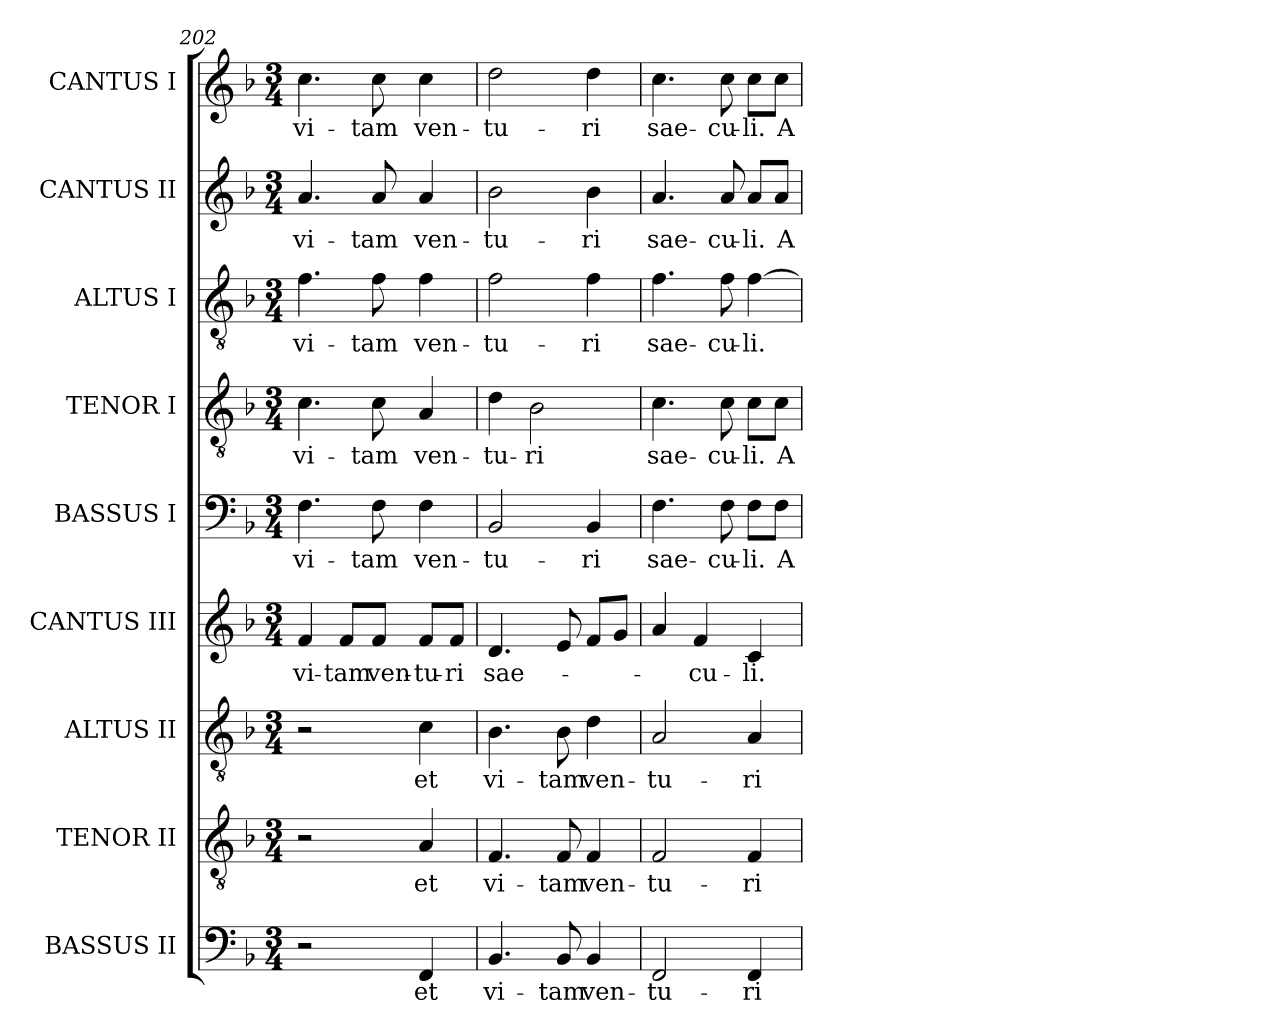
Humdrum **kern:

**kern	**text	**kern	**text	**kern	**text	**kern	**text	**kern	**text	**kern	**text	**kern	**text	**kern	**text	**kern	**text
*part9	*part9	*part8	*part8	*part7	*part7	*part6	*part6	*part5	*part5	*part4	*part4	*part3	*part3	*part2	*part2	*part1	*part1
*staff9	*staff9	*staff8	*staff8	*staff7	*staff7	*staff6	*staff6	*staff5	*staff5	*staff4	*staff4	*staff3	*staff3	*staff2	*staff2	*staff1	*staff1
*I"BASSUS II	*	*I"TENOR II	*	*I"ALTUS II	*	*I"CANTUS III	*	*I"BASSUS I	*	*I"TENOR I	*	*I"ALTUS I	*	*I"CANTUS II	*	*I"CANTUS I	*
*I'B. II	*	*I'T. II	*	*I'A. II	*	*I'C. III	*	*I'B. I	*	*I'T. I	*	*I'A. I	*	*I'C. II	*	*I'C. I	*
*clefF4	*	*clefGv2	*	*clefGv2	*	*clefG2	*	*clefF4	*	*clefGv2	*	*clefGv2	*	*clefG2	*	*clefG2	*
*	*	*ITrd7c12	*	*ITrd7c12	*	*	*	*	*	*ITrd7c12	*	*ITrd7c12	*	*	*	*	*
*k[b-]	*	*k[b-]	*	*k[b-]	*	*k[b-]	*	*k[b-]	*	*k[b-]	*	*k[b-]	*	*k[b-]	*	*k[b-]	*
*F:	*	*F:	*	*F:	*	*F:	*	*F:	*	*F:	*	*F:	*	*F:	*	*F:	*
*M3/4	*	*M3/4	*	*M3/4	*	*M3/4	*	*M3/4	*	*M3/4	*	*M3/4	*	*M3/4	*	*M3/4	*
=202	=202	=202	=202	=202	=202	=202	=202	=202	=202	=202	=202	=202	=202	=202	=202	=202	=202
!	!	!	!	!	!	!	!LO:LY:b:color=#000000	!	!	!	!	!	!	!	!	!	!
!	!	!	!	!	!	!	!	!	!LO:LY:b:color=#000000	!	!	!	!	!	!	!	!
!	!	!	!	!	!	!	!	!	!	!	!LO:LY:b:color=#000000	!	!	!	!	!	!
!	!	!	!	!	!	!	!	!	!	!	!	!	!LO:LY:b:color=#000000	!	!	!	!
!	!	!	!	!	!	!	!	!	!	!	!	!	!	!	!LO:LY:b:color=#000000	!	!
!	!	!	!	!	!	!	!	!	!	!	!	!	!	!	!	!	!LO:LY:b:color=#000000
2r	.	2r	.	2r	.	4fi/	vi-	4.Fi\	vi-	4.Ci\	vi-	4.Fi\	vi-	4.ai/	vi-	4.cci\	vi-
!	!	!	!	!	!	!	!LO:LY:b:color=#000000	!	!	!	!	!	!	!	!	!	!
.	.	.	.	.	.	8fi/L	-tam	.	.	.	.	.	.	.	.	.	.
!	!	!	!	!	!	!	!LO:LY:b:color=#000000	!	!	!	!	!	!	!	!	!	!
!	!	!	!	!	!	!	!	!	!LO:LY:b:color=#000000	!	!	!	!	!	!	!	!
!	!	!	!	!	!	!	!	!	!	!	!LO:LY:b:color=#000000	!	!	!	!	!	!
!	!	!	!	!	!	!	!	!	!	!	!	!	!LO:LY:b:color=#000000	!	!	!	!
!	!	!	!	!	!	!	!	!	!	!	!	!	!	!	!LO:LY:b:color=#000000	!	!
!	!	!	!	!	!	!	!	!	!	!	!	!	!	!	!	!	!LO:LY:b:color=#000000
.	.	.	.	.	.	8fi/J	ven-	8Fi\	-tam	8Ci\	-tam	8Fi\	-tam	8ai/	-tam	8cci\	-tam
!	!LO:LY:b:color=#000000	!	!	!	!	!	!	!	!	!	!	!	!	!	!	!	!
!	!	!	!LO:LY:b:color=#000000	!	!	!	!	!	!	!	!	!	!	!	!	!	!
!	!	!	!	!	!LO:LY:b:color=#000000	!	!	!	!	!	!	!	!	!	!	!	!
!	!	!	!	!	!	!	!LO:LY:b:color=#000000	!	!	!	!	!	!	!	!	!	!
!	!	!	!	!	!	!	!	!	!LO:LY:b:color=#000000	!	!	!	!	!	!	!	!
!	!	!	!	!	!	!	!	!	!	!	!LO:LY:b:color=#000000	!	!	!	!	!	!
!	!	!	!	!	!	!	!	!	!	!	!	!	!LO:LY:b:color=#000000	!	!	!	!
!	!	!	!	!	!	!	!	!	!	!	!	!	!	!	!LO:LY:b:color=#000000	!	!
!	!	!	!	!	!	!	!	!	!	!	!	!	!	!	!	!	!LO:LY:b:color=#000000
4FFi/	et	4AAi/	et	4Ci\	et	8fi/L	-tu-	4Fi\	ven-	4AAi/	ven-	4Fi\	ven-	4ai/	ven-	4cci\	ven-
!	!	!	!	!	!	!	!LO:LY:b:color=#000000	!	!	!	!	!	!	!	!	!	!
.	.	.	.	.	.	8fi/J	-ri	.	.	.	.	.	.	.	.	.	.
=203	=203	=203	=203	=203	=203	=203	=203	=203	=203	=203	=203	=203	=203	=203	=203	=203	=203
!	!LO:LY:b:color=#000000	!	!	!	!	!	!	!	!	!	!	!	!	!	!	!	!
!	!	!	!LO:LY:b:color=#000000	!	!	!	!	!	!	!	!	!	!	!	!	!	!
!	!	!	!	!	!LO:LY:b:color=#000000	!	!	!	!	!	!	!	!	!	!	!	!
!	!	!	!	!	!	!	!LO:LY:b:color=#000000	!	!	!	!	!	!	!	!	!	!
!	!	!	!	!	!	!	!	!	!LO:LY:b:color=#000000	!	!	!	!	!	!	!	!
!	!	!	!	!	!	!	!	!	!	!	!LO:LY:b:color=#000000	!	!	!	!	!	!
!	!	!	!	!	!	!	!	!	!	!	!	!	!LO:LY:b:color=#000000	!	!	!	!
!	!	!	!	!	!	!	!	!	!	!	!	!	!	!	!LO:LY:b:color=#000000	!	!
!	!	!	!	!	!	!	!	!	!	!	!	!	!	!	!	!	!LO:LY:b:color=#000000
4.BB-i/	vi-	4.FFi/	vi-	4.BB-i\	vi-	4.di/	sae-	2BB-i/	-tu-	4Di\	-tu-	2Fi\	-tu-	2b-i\	-tu-	2ddi\	-tu-
!	!	!	!	!	!	!	!	!	!	!	!LO:LY:b:color=#000000	!	!	!	!	!	!
.	.	.	.	.	.	.	.	.	.	2BB-i\	-ri	.	.	.	.	.	.
!	!LO:LY:b:color=#000000	!	!	!	!	!	!	!	!	!	!	!	!	!	!	!	!
!	!	!	!LO:LY:b:color=#000000	!	!	!	!	!	!	!	!	!	!	!	!	!	!
!	!	!	!	!	!LO:LY:b:color=#000000	!	!	!	!	!	!	!	!	!	!	!	!
8BB-i/	-tam	8FFi/	-tam	8BB-i\	-tam	8ei/	.	.	.	.	.	.	.	.	.	.	.
!	!LO:LY:b:color=#000000	!	!	!	!	!	!	!	!	!	!	!	!	!	!	!	!
!	!	!	!LO:LY:b:color=#000000	!	!	!	!	!	!	!	!	!	!	!	!	!	!
!	!	!	!	!	!LO:LY:b:color=#000000	!	!	!	!	!	!	!	!	!	!	!	!
!	!	!	!	!	!	!	!	!	!LO:LY:b:color=#000000	!	!	!	!	!	!	!	!
!	!	!	!	!	!	!	!	!	!	!	!	!	!LO:LY:b:color=#000000	!	!	!	!
!	!	!	!	!	!	!	!	!	!	!	!	!	!	!	!LO:LY:b:color=#000000	!	!
!	!	!	!	!	!	!	!	!	!	!	!	!	!	!	!	!	!LO:LY:b:color=#000000
4BB-i/	ven-	4FFi/	ven-	4Di\	ven-	8fi/L	.	4BB-i/	-ri	.	.	4Fi\	-ri	4b-i\	-ri	4ddi\	-ri
.	.	.	.	.	.	8gi/J	.	.	.	.	.	.	.	.	.	.	.
=204	=204	=204	=204	=204	=204	=204	=204	=204	=204	=204	=204	=204	=204	=204	=204	=204	=204
!	!LO:LY:b:color=#000000	!	!	!	!	!	!	!	!	!	!	!	!	!	!	!	!
!	!	!	!LO:LY:b:color=#000000	!	!	!	!	!	!	!	!	!	!	!	!	!	!
!	!	!	!	!	!LO:LY:b:color=#000000	!	!	!	!	!	!	!	!	!	!	!	!
!	!	!	!	!	!	!	!	!	!LO:LY:b:color=#000000	!	!	!	!	!	!	!	!
!	!	!	!	!	!	!	!	!	!	!	!LO:LY:b:color=#000000	!	!	!	!	!	!
!	!	!	!	!	!	!	!	!	!	!	!	!	!LO:LY:b:color=#000000	!	!	!	!
!	!	!	!	!	!	!	!	!	!	!	!	!	!	!	!LO:LY:b:color=#000000	!	!
!	!	!	!	!	!	!	!	!	!	!	!	!	!	!	!	!	!LO:LY:b:color=#000000
2FFi/	-tu-	2FFi/	-tu-	2AAi/	-tu-	4ai/	.	4.Fi\	sae-	4.Ci\	sae-	4.Fi\	sae-	4.ai/	sae-	4.cci\	sae-
!	!	!	!	!	!	!	!LO:LY:b:color=#000000	!	!	!	!	!	!	!	!	!	!
.	.	.	.	.	.	4fi/	-cu-	.	.	.	.	.	.	.	.	.	.
!	!	!	!	!	!	!	!	!	!LO:LY:b:color=#000000	!	!	!	!	!	!	!	!
!	!	!	!	!	!	!	!	!	!	!	!LO:LY:b:color=#000000	!	!	!	!	!	!
!	!	!	!	!	!	!	!	!	!	!	!	!	!LO:LY:b:color=#000000	!	!	!	!
!	!	!	!	!	!	!	!	!	!	!	!	!	!	!	!LO:LY:b:color=#000000	!	!
!	!	!	!	!	!	!	!	!	!	!	!	!	!	!	!	!	!LO:LY:b:color=#000000
.	.	.	.	.	.	.	.	8Fi\	-cu-	8Ci\	-cu-	8Fi\	-cu-	8ai/	-cu-	8cci\	-cu-
!	!LO:LY:b:color=#000000	!	!	!	!	!	!	!	!	!	!	!	!	!	!	!	!
!	!	!	!LO:LY:b:color=#000000	!	!	!	!	!	!	!	!	!	!	!	!	!	!
!	!	!	!	!	!LO:LY:b:color=#000000	!	!	!	!	!	!	!	!	!	!	!	!
!	!	!	!	!	!	!	!LO:LY:b:color=#000000	!	!	!	!	!	!	!	!	!	!
!	!	!	!	!	!	!	!	!	!LO:LY:b:color=#000000	!	!	!	!	!	!	!	!
!	!	!	!	!	!	!	!	!	!	!	!LO:LY:b:color=#000000	!	!	!	!	!	!
!	!	!	!	!	!	!	!	!	!	!	!	!	!LO:LY:b:color=#000000	!	!	!	!
!	!	!	!	!	!	!	!	!	!	!	!	!	!	!	!LO:LY:b:color=#000000	!	!
!	!	!	!	!	!	!	!	!	!	!	!	!	!	!	!	!	!LO:LY:b:color=#000000
4FFi/	-ri	4FFi/	-ri	4AAi/	-ri	4ci/	-li.	8Fi\L	-li.	8Ci\L	-li.	[>4Fi\	-li.	8ai/L	-li.	8cci\L	-li.
!	!	!	!	!	!	!	!	!	!LO:LY:b:color=#000000	!	!	!	!	!	!	!	!
!	!	!	!	!	!	!	!	!	!	!	!LO:LY:b:color=#000000	!	!	!	!	!	!
!	!	!	!	!	!	!	!	!	!	!	!	!	!	!	!LO:LY:b:color=#000000	!	!
!	!	!	!	!	!	!	!	!	!	!	!	!	!	!	!	!	!LO:LY:b:color=#000000
.	.	.	.	.	.	.	.	8Fi\J	A-	8Ci\J	A-	.	.	8ai/J	A-	8cci\J	A-
=	=	=	=	=	=	=	=	=	=	=	=	=	=	=	=	=	=
*-	*-	*-	*-	*-	*-	*-	*-	*-	*-	*-	*-	*-	*-	*-	*-	*-	*-
